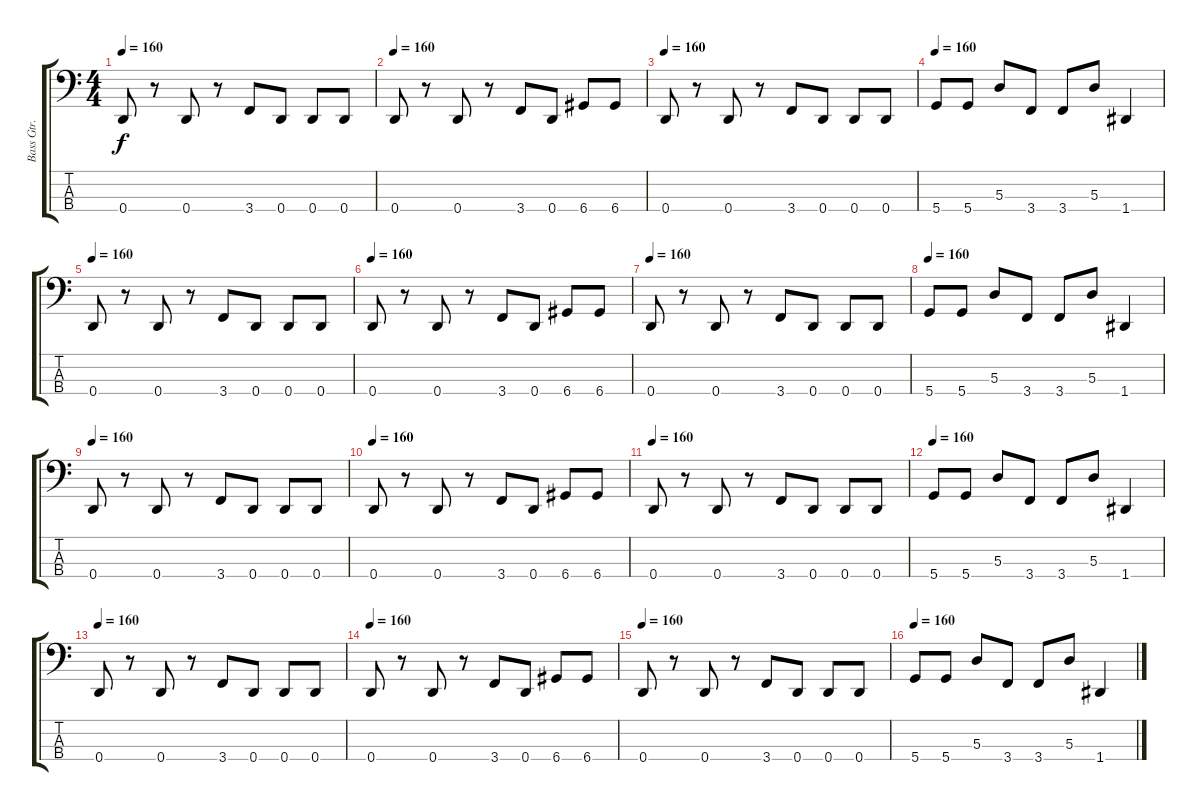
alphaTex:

\track ("Bass Gtr." "Bass Gtr.") {instrument electricbasspick}
\staff {score tabs}
\tuning (G2 D2 A1 D1) {hide}
\ts (4 4)
\tempo 160
\clef f4
\ks c
0.4.8{dy f} r.8 0.4.8 r.8 3.4.8 0.4.8 0.4.8 0.4.8 |
\tempo 160
0.4.8 r.8 0.4.8 r.8 3.4.8 0.4.8 6.4.8 6.4.8 |
\tempo 160
0.4.8 r.8 0.4.8 r.8 3.4.8 0.4.8 0.4.8 0.4.8 |
\tempo 160
5.4.8 5.4.8 5.3.8 3.4.8 3.4.8 5.3.8 1.4.4 |
\tempo 160
0.4.8 r.8 0.4.8 r.8 3.4.8 0.4.8 0.4.8 0.4.8 |
\tempo 160
0.4.8 r.8 0.4.8 r.8 3.4.8 0.4.8 6.4.8 6.4.8 |
\tempo 160
0.4.8 r.8 0.4.8 r.8 3.4.8 0.4.8 0.4.8 0.4.8 |
\tempo 160
5.4.8 5.4.8 5.3.8 3.4.8 3.4.8 5.3.8 1.4.4 |
\tempo 160
0.4.8 r.8 0.4.8 r.8 3.4.8 0.4.8 0.4.8 0.4.8 |
\tempo 160
0.4.8 r.8 0.4.8 r.8 3.4.8 0.4.8 6.4.8 6.4.8 |
\tempo 160
0.4.8 r.8 0.4.8 r.8 3.4.8 0.4.8 0.4.8 0.4.8 |
\tempo 160
5.4.8 5.4.8 5.3.8 3.4.8 3.4.8 5.3.8 1.4.4 |
\tempo 160
0.4.8 r.8 0.4.8 r.8 3.4.8 0.4.8 0.4.8 0.4.8 |
\tempo 160
0.4.8 r.8 0.4.8 r.8 3.4.8 0.4.8 6.4.8 6.4.8 |
\tempo 160
0.4.8 r.8 0.4.8 r.8 3.4.8 0.4.8 0.4.8 0.4.8 |
\tempo 160
5.4.8 5.4.8 5.3.8 3.4.8 3.4.8 5.3.8 1.4.4
